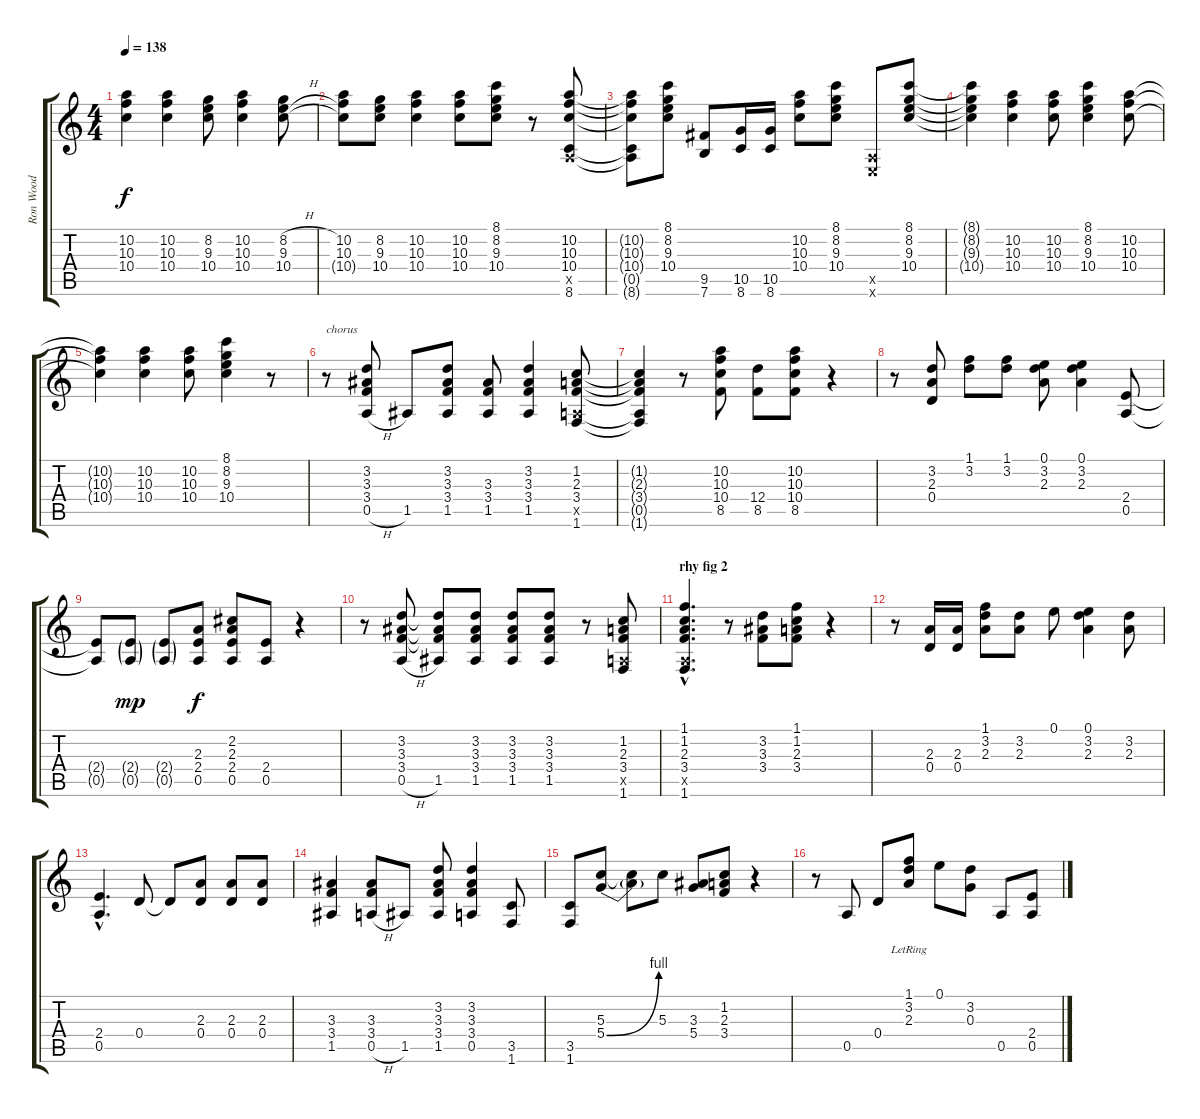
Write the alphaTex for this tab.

\track ("Ron Wood" "Ron Wood") {instrument overdrivenguitar}
\staff {score tabs}
\tuning (E4 B3 G3 D3 A2 E2) {hide}
\ts (4 4)
\tempo 138
\clef g2
\ks c
(10.2{t} 10.3{t} 10.4{t}).4{dy f} (10.2 10.3 10.4).4 (8.2 9.3 10.4).8 (10.2 10.3 10.4).4 (8.2{h} 9.3{h} 10.4).8 |
(10.2 10.3 10.4{t}).8 (8.2 9.3 10.4).8 (10.2 10.3 10.4).4 (10.2 10.3 10.4).8 (8.1 8.2 9.3 10.4).8 r.8 (10.2 10.3 10.4 0.5{x} 8.6).8 |
(10.2{t} 10.3{t} 10.4{t} 0.5{t} 8.6{t}).8 (8.1 8.2 9.3 10.4).8 (9.5 7.6).8 (10.5 8.6).16 (10.5 8.6).16 (10.2 10.3 10.4).8 (8.1 8.2 9.3 10.4).8 (0.5{x} 0.6{x}).8 (8.1 8.2 9.3 10.4).8 |
(8.1{t} 8.2{t} 9.3{t} 10.4{t}).4 (10.2 10.3 10.4).4 (10.2 10.3 10.4).8 (8.1 8.2 9.3 10.4).4 (10.2 10.3 10.4).8 |
(10.2{t} 10.3{t} 10.4{t}).4 (10.2 10.3 10.4).4 (10.2 10.3 10.4).8 (8.1 8.2 9.3 10.4).4 r.8 |
r.8{txt "chorus"} (3.2 3.3 3.4 0.5{h}).8 1.5.8 (3.2 3.3 3.4 1.5).8 (3.3 3.4 1.5).8 (3.2 3.3 3.4 1.5).4 (1.2 2.3 3.4 0.5{x} 1.6).8 |
(1.2{t} 2.3{t} 3.4{t} 0.5{t} 1.6{t}).4 r.8 (10.2 10.3 10.4 8.5).8 (12.4 8.5).8 (10.2 10.3 10.4 8.5).8 r.4 |
r.8 (3.2 2.3 0.4).8 (1.1 3.2).8 (1.1 3.2).8 (0.1 3.2 2.3).8 (0.1 3.2 2.3).4 (2.4 0.5).8 |
(2.4{t} 0.5{t}).8 (2.4{g} 0.5{g}).8{dy mp} (2.4{g} 0.5{g}).8 (2.3 2.4 0.5).8{dy f} (2.2 2.3 2.4 0.5).8 (2.4 0.5).8 r.4 |
r.8 (3.2 3.3 3.4 0.5{h}).8 (3.2{t} 3.3{t} 3.4{t} 1.5).8 (3.2 3.3 3.4 1.5).8 (3.2 3.3 3.4 1.5).8 (3.2 3.3 3.4 1.5).8 r.8 (1.2 2.3 3.4 0.5{x} 1.6).8 |
\section ("" "rhy fig 2")
(1.1{hac} 1.2{hac} 2.3{hac} 3.4{hac} 0.5{hac x} 1.6{hac}).4{d} r.8 (3.2 3.3 3.4).8 (1.1 1.2 2.3 3.4).8 r.4 |
r.8 (2.3 0.4).16 (2.3 0.4).16 (1.1 3.2 2.3).8 (3.2 2.3).8 0.1.8 (0.1 3.2 2.3).4 (3.2 2.3).8 |
(2.4{hac} 0.5{hac}).4{d} 0.4.8 0.4{t}.8 (2.3 0.4).8 (2.3 0.4).8 (2.3 0.4).8 |
(3.3 3.4 1.5).4 (3.3 3.4 0.5{h}).8 1.5.8 (3.2 3.3 3.4 1.5).8 (3.2 3.3 3.4 0.5).4 (3.5 1.6).8 |
(3.5 1.6).8 (5.3 5.4{be (bend 0 0 60 4)}).8 (5.3{t} 5.4{t}).8 5.3.8 (3.3 5.4).8 (1.2 2.3 3.4).8 r.4 |
r.8 0.5.8 0.4.8 (1.1{lr} 3.2{lr} 2.3{lr}).8 0.1.8 (3.2 0.3).8 0.5.8 (2.4 0.5).8
